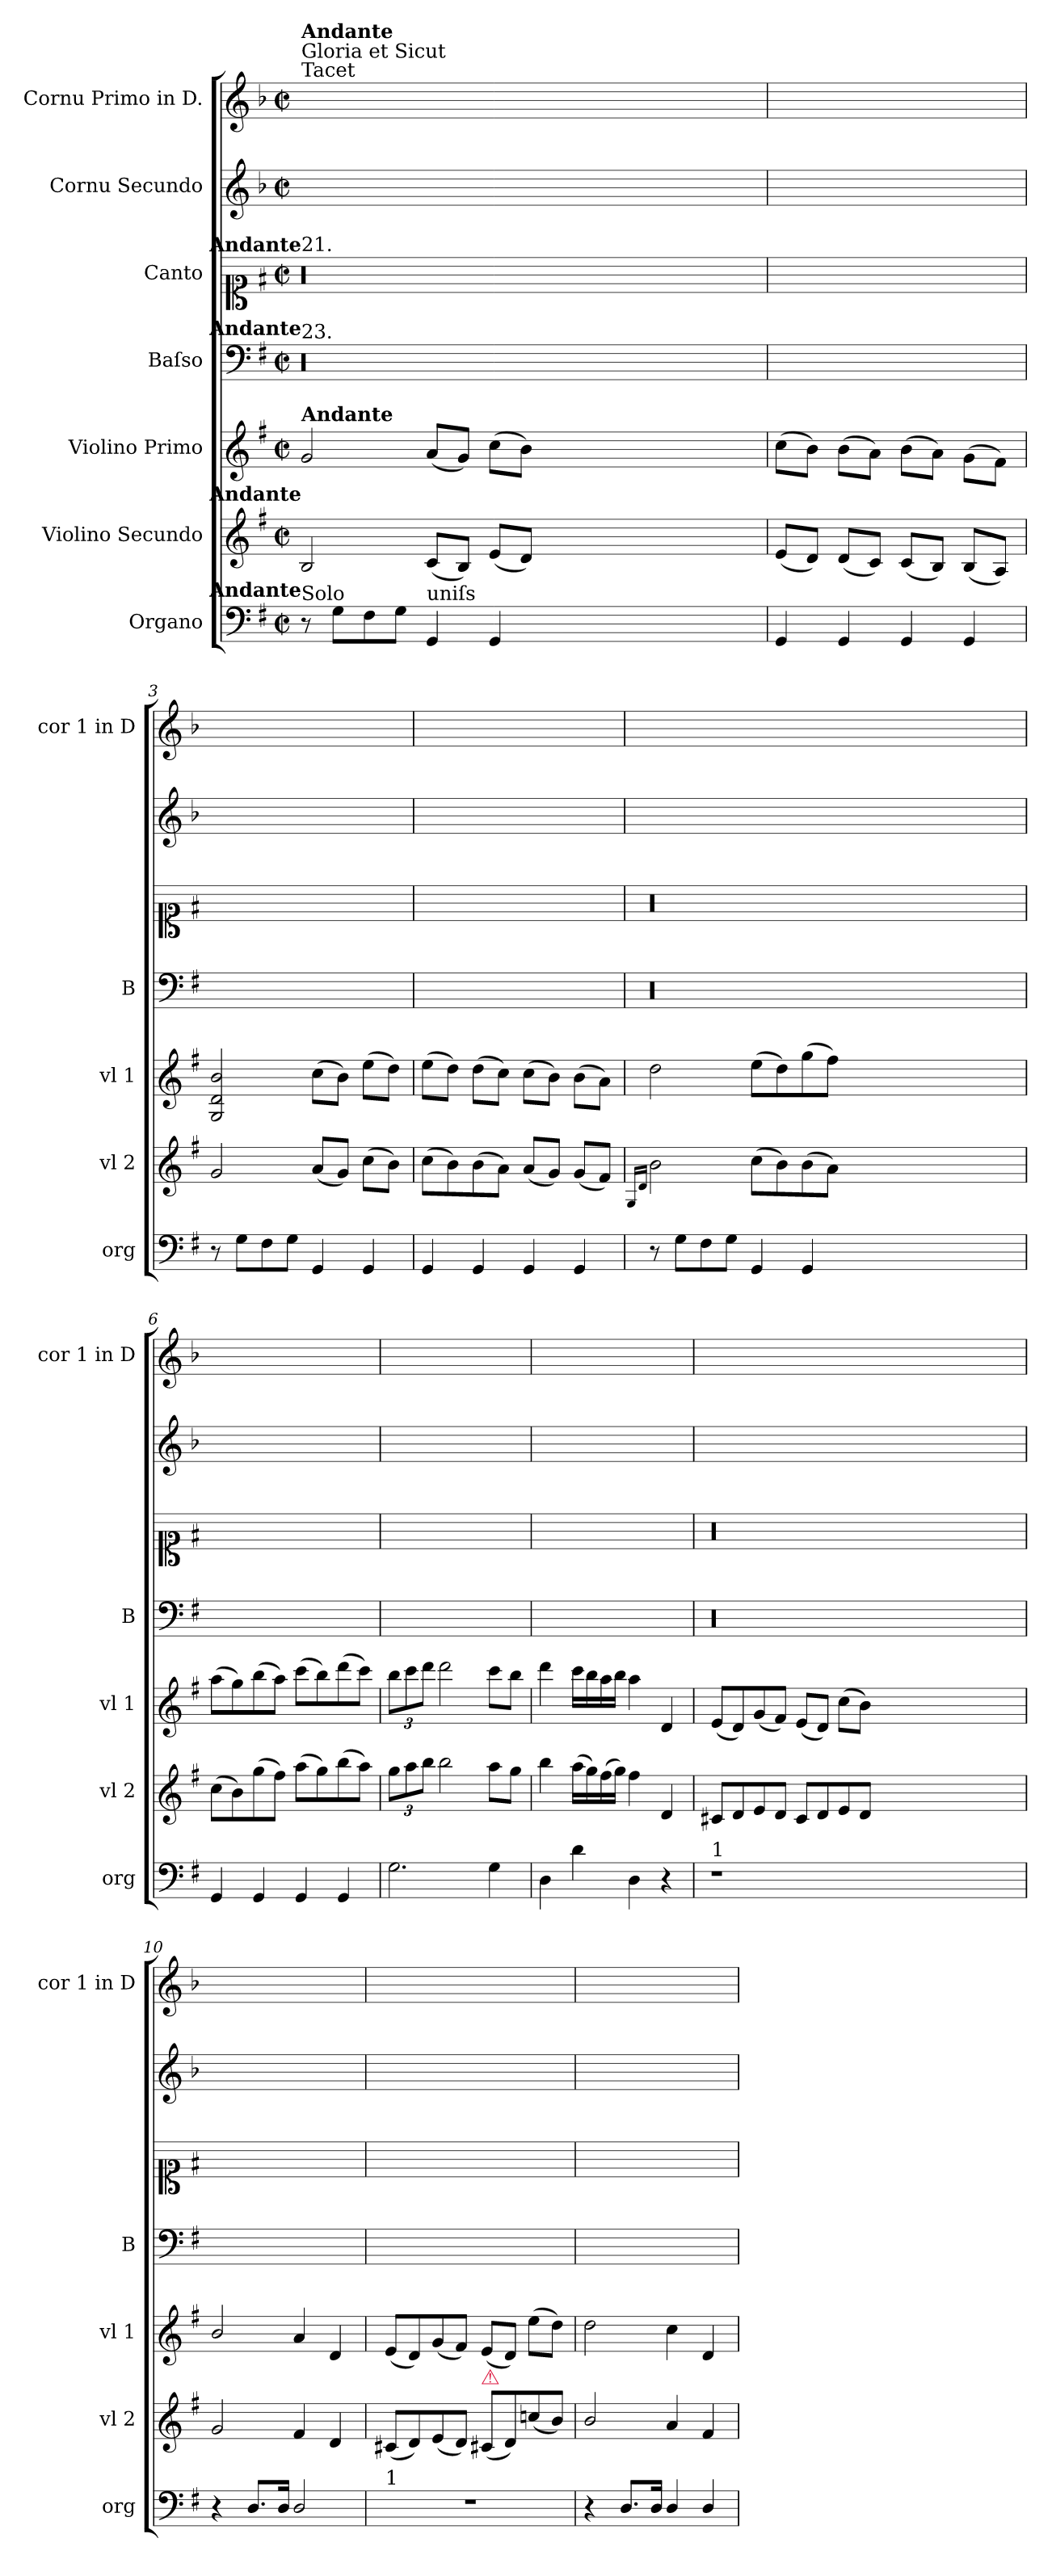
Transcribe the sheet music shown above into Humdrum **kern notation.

**kern	**kern	**kern	**kern	**kern	**kern	**kern
*part7	*part6	*part5	*part4	*part3	*part2	*part1
*staff7	*staff6	*staff5	*staff4	*staff3	*staff2	*staff1
*I"Organo	*I"Violino Secundo	*I"Violino Primo	*I"Baſso	*I"Canto	*I"Cornu Secundo	*I"Cornu Primo in D.
*I'org	*I'vl 2	*I'vl 1	*I'B	*	*	*I'cor 1 in D
*clefF4	*clefG2	*clefG2	*clefF4	*clefC1	*clefG2	*clefG2
*	*	*	*	*	*ITrd6c10	*ITrd6c10
*k[f#]	*k[f#]	*k[f#]	*k[f#]	*k[f#]	*k[f#]	*k[f#]
*G:	*G:	*G:	*G:	*G:	*G:	*G:
*M2/2	*M2/2	*M2/2	*M2/2	*M2/2	*M2/2	*M2/2
*met(c|)	*met(c|)	*met(c|)	*met(c|)	*met(c|)	*met(c|)	*met(c|)
=1	=1	=1	=1	=1	=1	=1
!	!	!	!	!	!	!LO:TX:a:t=Gloria et Sicut\nTacet
!	!	!	!	!	!	!LO:TX:a:B:t=Andante
!	!	!	!	!LO:TX:a:t=21.	!	!
!	!	!	!	!LO:TX:a:B:rj:t=Andante	!	!
!	!	!	!LO:TX:a:t=23.	!	!	!
!	!	!	!LO:TX:a:B:rj:t=Andante	!	!	!
!	!	!LO:TX:a:B:t=Andante	!	!	!	!
!	!LO:TX:a:B:rj:t=Andante	!	!	!	!	!
!LO:TX:a:B:rj:t=Andante	!	!	!	!	!	!
!LO:TX:a:t=Solo	!	!	!	!	!	!
8r	2B/	2g/	00r	00r	1ryy	1ryy
8G\L	.	.	.	.	.	.
8F#\	.	.	.	.	.	.
8G\J	.	.	.	.	.	.
!LO:TX:a:t=uniſs	!	!	!	!	!	!
4GG/	(8c/L	(8a/L	.	.	.	.
.	8B/J)	8g/J)	.	.	.	.
4GG/	(8e/L	(8cc\L	.	.	.	.
.	8d/J)	8b\J)	.	.	.	.
0.ryy	0.ryy	0.ryy	.	.	0.ryy	0.ryy
=2	=2	=2	=2	=2	=2	=2
4GG/	(8e/L	(8cc\L	1ryy	1ryy	1ryy	1ryy
.	8d/J)	8b\J)	.	.	.	.
4GG/	(8d/L	(8b\L	.	.	.	.
.	8c/J)	8a\J)	.	.	.	.
4GG/	(8c/L	(8b\L	.	.	.	.
.	8B/J)	8a\J)	.	.	.	.
4GG/	(8B/L	(8g\L	.	.	.	.
.	8A/J)	8f#\J)	.	.	.	.
=3	=3	=3	=3	=3	=3	=3
8r	2g/	2G/ 2d/ 2b/	1ryy	1ryy	1ryy	1ryy
8G\L	.	.	.	.	.	.
8F#\	.	.	.	.	.	.
8G\J	.	.	.	.	.	.
4GG/	(8a/L	(8cc\L	.	.	.	.
.	8g/J)	8b\J)	.	.	.	.
4GG/	(8cc\L	(8ee\L	.	.	.	.
.	8b\J)	8dd\J)	.	.	.	.
=4	=4	=4	=4	=4	=4	=4
4GG/	(8cc\L	(8ee\L	1ryy	1ryy	1ryy	1ryy
.	8b\)	8dd\J)	.	.	.	.
4GG/	(8b\	(8dd\L	.	.	.	.
.	8a\J)	8cc\J)	.	.	.	.
4GG/	(8a/L	(8cc\L	.	.	.	.
.	8g/J)	8b\J)	.	.	.	.
4GG/	(8g/L	(8b\L	.	.	.	.
.	8f#/J)	8a\J)	.	.	.	.
=5	=5	=5	=5	=5	=5	=5
.	16qqG/LL	.	.	.	.	.
.	16qqd/JJ	.	.	.	.	.
8r	2b\	2dd\	00r	00r	1ryy	1ryy
8G\L	.	.	.	.	.	.
8F#\	.	.	.	.	.	.
8G\J	.	.	.	.	.	.
4GG/	(8cc\L	(8ee\L	.	.	.	.
.	8b\)	8dd\)	.	.	.	.
4GG/	(8b\	(8gg\	.	.	.	.
.	8a\J)	8ff#\J)	.	.	.	.
0.ryy	0.ryy	0.ryy	.	.	0.ryy	0.ryy
=6	=6	=6	=6	=6	=6	=6
4GG/	(8cc\L	(8aa\L	1ryy	1ryy	1ryy	1ryy
.	8b\)	8gg\)	.	.	.	.
4GG/	(8gg\	(8bb\	.	.	.	.
.	8ff#\J)	8aa\J)	.	.	.	.
4GG/	(8aa\L	(8ccc\L	.	.	.	.
.	8gg\)	8bb\)	.	.	.	.
4GG/	(8bb\	(8ddd\	.	.	.	.
.	8aa\J)	8ccc\J)	.	.	.	.
=7	=7	=7	=7	=7	=7	=7
2.G\	12gg\L	12bb\L	1ryy	1ryy	1ryy	1ryy
.	12aa\	12ccc\	.	.	.	.
.	12bb\J	12ddd\J	.	.	.	.
.	2bb\	2ddd\	.	.	.	.
4G\	8aa\L	8ccc\L	.	.	.	.
.	8gg\J	8bb\J	.	.	.	.
=8	=8	=8	=8	=8	=8	=8
4D\	4bb\	4ddd\	1ryy	1ryy	1ryy	1ryy
4d\	(16aa\LL	16ccc\LL	.	.	.	.
.	16gg\)	16bb\	.	.	.	.
.	(16ff#\	16aa\	.	.	.	.
.	16gg\JJ)	16bb\JJ	.	.	.	.
4D\	4ff#\	4aa\	.	.	.	.
4r	4d/	4d/	.	.	.	.
=9	=9	=9	=9	=9	=9	=9
!LO:TX:a:t=1	!	!	!	!	!	!
1r	8c#X/L	(8e/L	00r	00r	1ryy	1ryy
.	8d/	8d/)	.	.	.	.
.	8e/	(8g/	.	.	.	.
.	8d/J	8f#/J)	.	.	.	.
.	8c#/L	(8e/L	.	.	.	.
.	8d/	8d/J)	.	.	.	.
.	8e/	(8cc\L	.	.	.	.
.	8d/J	8b\J)	.	.	.	.
0.ryy	0.ryy	0.ryy	.	.	0.ryy	0.ryy
=10	=10	=10	=10	=10	=10	=10
4r	2g/	2b/	1ryy	1ryy	1ryy	1ryy
8.D/L	.	.	.	.	.	.
16D/Jk	.	.	.	.	.	.
2D/	4f#/	4a/	.	.	.	.
.	4d/	4d/	.	.	.	.
=11	=11	=11	=11	=11	=11	=11
!LO:TX:a:t=1	!	!	!	!	!	!
1r	(8c#X/L	(8e/L	1ryy	1ryy	1ryy	1ryy
.	8d/)	8d/)	.	.	.	.
.	(8e/	(8g/	.	.	.	.
.	8d/J)	8f#/J)	.	.	.	.
!	!LO:TX:a:color=crimson:t=⚠	!	!	!	!	!
.	(8c#X/L	(8e/L	.	.	.	.
.	8d/)	8d/J)	.	.	.	.
.	(8ccn\	(8ee\L	.	.	.	.
.	8b\J)	8dd\J)	.	.	.	.
=12	=12	=12	=12	=12	=12	=12
4r	2b/	2dd\	1ryy	1ryy	1ryy	1ryy
8.D/L	.	.	.	.	.	.
16D/Jk	.	.	.	.	.	.
4D/	4a/	4cc\	.	.	.	.
4D/	4f#/	4d/	.	.	.	.
=	=	=	=	=	=	=
*-	*-	*-	*-	*-	*-	*-
